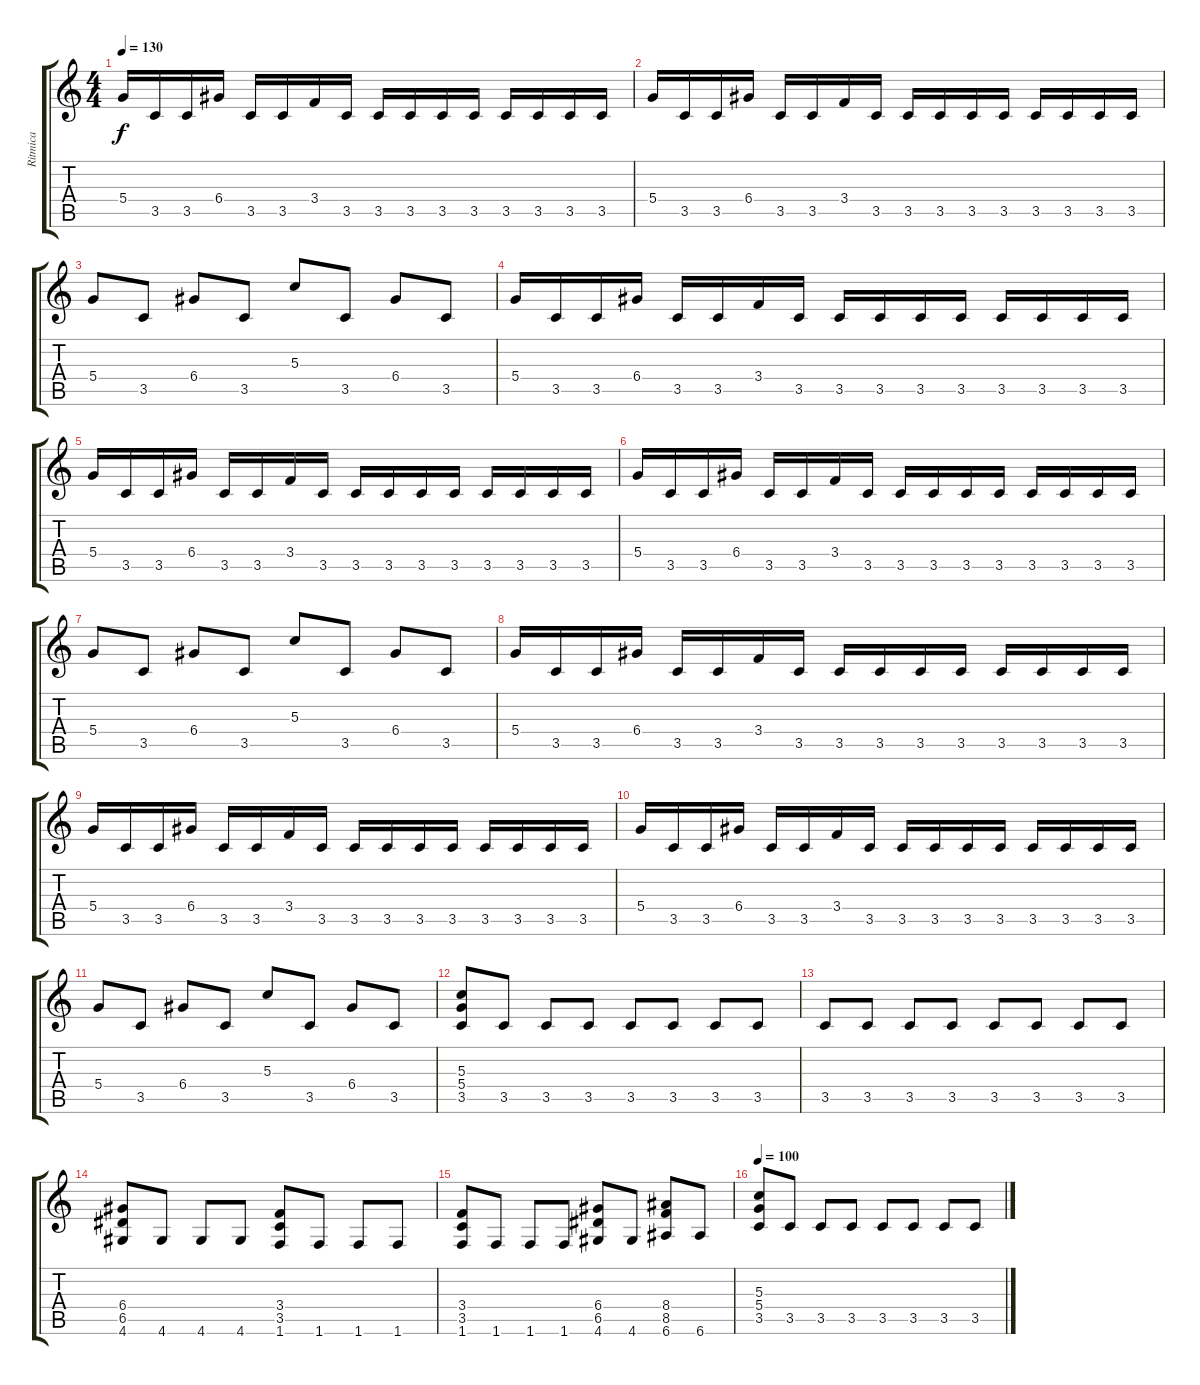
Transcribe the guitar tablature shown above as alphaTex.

\track ("Ritmica" "Ritmica") {instrument distortionguitar}
\staff {score tabs}
\tuning (E4 B3 G3 D3 A2 E2) {hide}
\ts (4 4)
\tempo 130
\clef g2
\ks c
5.4.16{dy f} 3.5.16 3.5.16 6.4.16 3.5.16 3.5.16 3.4.16 3.5.16 3.5.16 3.5.16 3.5.16 3.5.16 3.5.16 3.5.16 3.5.16 3.5.16 |
5.4.16 3.5.16 3.5.16 6.4.16 3.5.16 3.5.16 3.4.16 3.5.16 3.5.16 3.5.16 3.5.16 3.5.16 3.5.16 3.5.16 3.5.16 3.5.16 |
5.4.8 3.5.8 6.4.8 3.5.8 5.3.8 3.5.8 6.4.8 3.5.8 |
5.4.16 3.5.16 3.5.16 6.4.16 3.5.16 3.5.16 3.4.16 3.5.16 3.5.16 3.5.16 3.5.16 3.5.16 3.5.16 3.5.16 3.5.16 3.5.16 |
5.4.16 3.5.16 3.5.16 6.4.16 3.5.16 3.5.16 3.4.16 3.5.16 3.5.16 3.5.16 3.5.16 3.5.16 3.5.16 3.5.16 3.5.16 3.5.16 |
5.4.16 3.5.16 3.5.16 6.4.16 3.5.16 3.5.16 3.4.16 3.5.16 3.5.16 3.5.16 3.5.16 3.5.16 3.5.16 3.5.16 3.5.16 3.5.16 |
5.4.8 3.5.8 6.4.8 3.5.8 5.3.8 3.5.8 6.4.8 3.5.8 |
5.4.16 3.5.16 3.5.16 6.4.16 3.5.16 3.5.16 3.4.16 3.5.16 3.5.16 3.5.16 3.5.16 3.5.16 3.5.16 3.5.16 3.5.16 3.5.16 |
5.4.16 3.5.16 3.5.16 6.4.16 3.5.16 3.5.16 3.4.16 3.5.16 3.5.16 3.5.16 3.5.16 3.5.16 3.5.16 3.5.16 3.5.16 3.5.16 |
5.4.16 3.5.16 3.5.16 6.4.16 3.5.16 3.5.16 3.4.16 3.5.16 3.5.16 3.5.16 3.5.16 3.5.16 3.5.16 3.5.16 3.5.16 3.5.16 |
5.4.8 3.5.8 6.4.8 3.5.8 5.3.8 3.5.8 6.4.8 3.5.8 |
(5.3 5.4 3.5).8 3.5.8 3.5.8 3.5.8 3.5.8 3.5.8 3.5.8 3.5.8 |
3.5.8 3.5.8 3.5.8 3.5.8 3.5.8 3.5.8 3.5.8 3.5.8 |
(6.4 6.5 4.6).8 4.6.8 4.6.8 4.6.8 (3.4 3.5 1.6).8 1.6.8 1.6.8 1.6.8 |
(3.4 3.5 1.6).8 1.6.8 1.6.8 1.6.8 (6.4 6.5 4.6).8 4.6.8 (8.4 8.5 6.6).8 6.6.8 |
\tempo 100
(5.3 5.4 3.5).8 3.5.8 3.5.8 3.5.8 3.5.8 3.5.8 3.5.8 3.5.8
